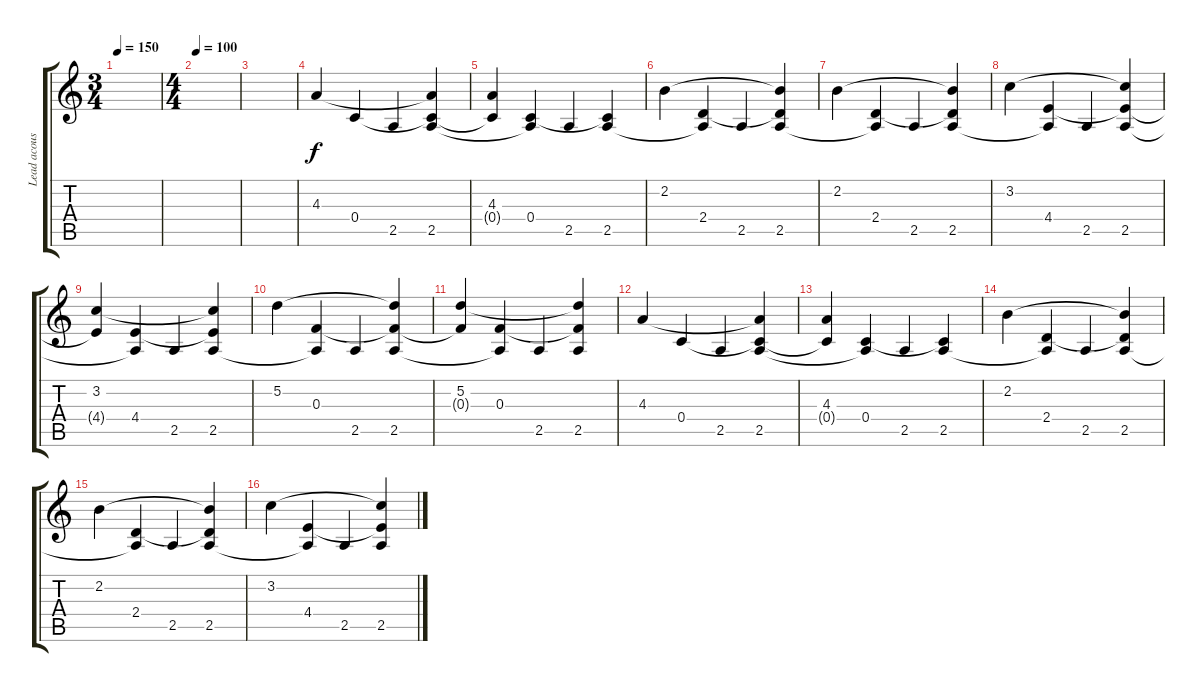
\track ("Lead acoustic" "Lead acous") {instrument acousticguitarsteel}
\staff {score tabs}
\tuning (D4 A3 F3 C3 G2 D2) {hide}
\ts (3 4)
\tempo 150
\clef g2
\ks c
|
\ts (4 4)
\tempo 100
|
|
4.3.4 0.4.4 2.5.4 (4.3{t} 0.4{t} 2.5).4 |
(4.3 0.4{t}).4 (0.4 2.5{t}).4 2.5.4 (0.4{t} 2.5).4 |
2.2.4 (2.4 2.5{t}).4 2.5.4 (2.2{t} 2.4{t} 2.5).4 |
2.2.4 (2.4 2.5{t}).4 2.5.4 (2.2{t} 2.4{t} 2.5).4 |
3.2.4 (4.4 2.5{t}).4 2.5.4 (3.2{t} 4.4{t} 2.5).4 |
(3.2 4.4{t}).4 (4.4 2.5{t}).4 2.5.4 (3.2{t} 4.4{t} 2.5).4 |
5.2.4 (0.3 2.5{t}).4 2.5.4 (5.2{t} 0.3{t} 2.5).4 |
(5.2 0.3{t}).4 (0.3 2.5{t}).4 2.5.4 (5.2{t} 0.3{t} 2.5).4 |
4.3.4 0.4.4 2.5.4 (4.3{t} 0.4{t} 2.5).4 |
(4.3 0.4{t}).4 (0.4 2.5{t}).4 2.5.4 (0.4{t} 2.5).4 |
2.2.4 (2.4 2.5{t}).4 2.5.4 (2.2{t} 2.4{t} 2.5).4 |
2.2.4 (2.4 2.5{t}).4 2.5.4 (2.2{t} 2.4{t} 2.5).4 |
3.2.4 (4.4 2.5{t}).4 2.5.4 (3.2{t} 4.4{t} 2.5).4
